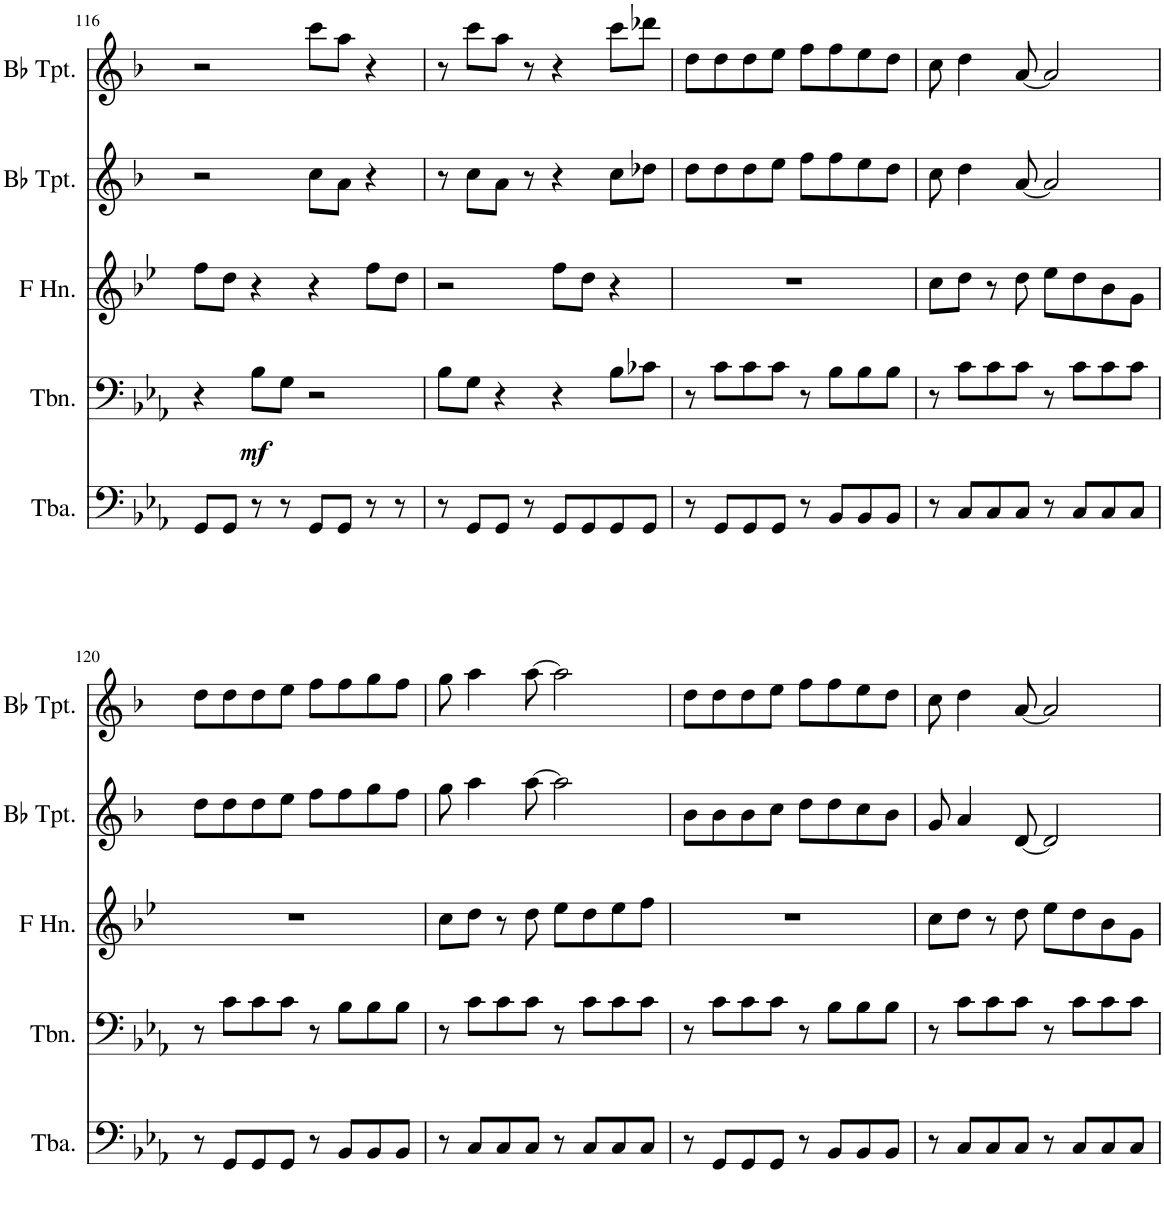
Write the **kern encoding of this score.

**kern	**kern	**dynam	**kern	**kern	**kern
*part5	*part4	*part4	*part3	*part2	*part1
*staff5	*staff4	*staff4	*staff3	*staff2	*staff1
*I"Tuba	*I"Trombone	*	*I"Horn in F	*I"Bb Trumpet 2	*I"Bb Trumpet 1
*I'Tba.	*I'Tbn.	*	*	*I'Bb Tpt.	*I'Bb Tpt.
!!LO:PB:g=z
*clefF4	*clefF4	*	*clefG2	*clefG2	*clefG2
*	*	*	*Trd4c7	*Trd1c2	*Trd1c2
*k[b-e-a-]	*k[b-e-a-]	*	*k[b-e-]	*k[b-]	*k[b-]
*M4/4	*M4/4	*	*M4/4	*M4/4	*M4/4
=116	=116	=116	=116	=116	=116
8GG/L	4r	.	8ff\L	2r	2r
8GG/J	.	.	8dd\J	.	.
!	!	!LO:DY:b	!	!	!
8r	8B-\L	mf	4r	.	.
8r	8G\J	.	.	.	.
8GG/L	2r	.	4r	8cc\L	8ccc\L
8GG/J	.	.	.	8a\J	8aa\J
8r	.	.	8ff\L	4r	4r
8r	.	.	8dd\J	.	.
=117	=117	=117	=117	=117	=117
8r	8B-\L	.	2r	8r	8r
8GG/L	8G\J	.	.	8cc\L	8ccc\L
8GG/J	4r	.	.	8a\J	8aa\J
8r	.	.	.	8r	8r
8GG/L	4r	.	8ff\L	4r	4r
8GG/	.	.	8dd\J	.	.
8GG/	8B-\L	.	4r	8cc\L	8ccc\L
8GG/J	8c-X\J	.	.	8dd-X\J	8ddd-X\J
=118	=118	=118	=118	=118	=118
8r	8r	.	1r	8dd\L	8dd\L
8GG/L	8c\L	.	.	8dd\	8dd\
8GG/	8c\	.	.	8dd\	8dd\
8GG/J	8c\J	.	.	8ee\J	8ee\J
8r	8r	.	.	8ff\L	8ff\L
8BB-/L	8B-\L	.	.	8ff\	8ff\
8BB-/	8B-\	.	.	8ee\	8ee\
8BB-/J	8B-\J	.	.	8dd\J	8dd\J
=119	=119	=119	=119	=119	=119
8r	8r	.	8cc\L	8cc\	8cc\
8C/L	8c\L	.	8dd\J	4dd\	4dd\
8C/	8c\	.	8r	.	.
8C/J	8c\J	.	8dd\	[8a/	[8a/
8r	8r	.	8ee-\L	2a/]	2a/]
8C/L	8c\L	.	8dd\	.	.
8C/	8c\	.	8b-\	.	.
8C/J	8c\J	.	8g\J	.	.
!!LO:LB:g=z
=120	=120	=120	=120	=120	=120
8r	8r	.	1r	8dd\L	8dd\L
8GG/L	8c\L	.	.	8dd\	8dd\
8GG/	8c\	.	.	8dd\	8dd\
8GG/J	8c\J	.	.	8ee\J	8ee\J
8r	8r	.	.	8ff\L	8ff\L
8BB-/L	8B-\L	.	.	8ff\	8ff\
8BB-/	8B-\	.	.	8gg\	8gg\
8BB-/J	8B-\J	.	.	8ff\J	8ff\J
=121	=121	=121	=121	=121	=121
8r	8r	.	8cc\L	8gg\	8gg\
8C/L	8c\L	.	8dd\J	4aa\	4aa\
8C/	8c\	.	8r	.	.
8C/J	8c\J	.	8dd\	[8aa\	[8aa\
8r	8r	.	8ee-\L	2aa\]	2aa\]
8C/L	8c\L	.	8dd\	.	.
8C/	8c\	.	8ee-\	.	.
8C/J	8c\J	.	8ff\J	.	.
=122	=122	=122	=122	=122	=122
8r	8r	.	1r	8b-\L	8dd\L
8GG/L	8c\L	.	.	8b-\	8dd\
8GG/	8c\	.	.	8b-\	8dd\
8GG/J	8c\J	.	.	8cc\J	8ee\J
8r	8r	.	.	8dd\L	8ff\L
8BB-/L	8B-\L	.	.	8dd\	8ff\
8BB-/	8B-\	.	.	8cc\	8ee\
8BB-/J	8B-\J	.	.	8b-\J	8dd\J
=123	=123	=123	=123	=123	=123
8r	8r	.	8cc\L	8g/	8cc\
8C/L	8c\L	.	8dd\J	4a/	4dd\
8C/	8c\	.	8r	.	.
8C/J	8c\J	.	8dd\	[8d/	[8a/
8r	8r	.	8ee-\L	2d/]	2a/]
8C/L	8c\L	.	8dd\	.	.
8C/	8c\	.	8b-\	.	.
8C/J	8c\J	.	8g\J	.	.
=	=	=	=	=	=
*-	*-	*-	*-	*-	*-
